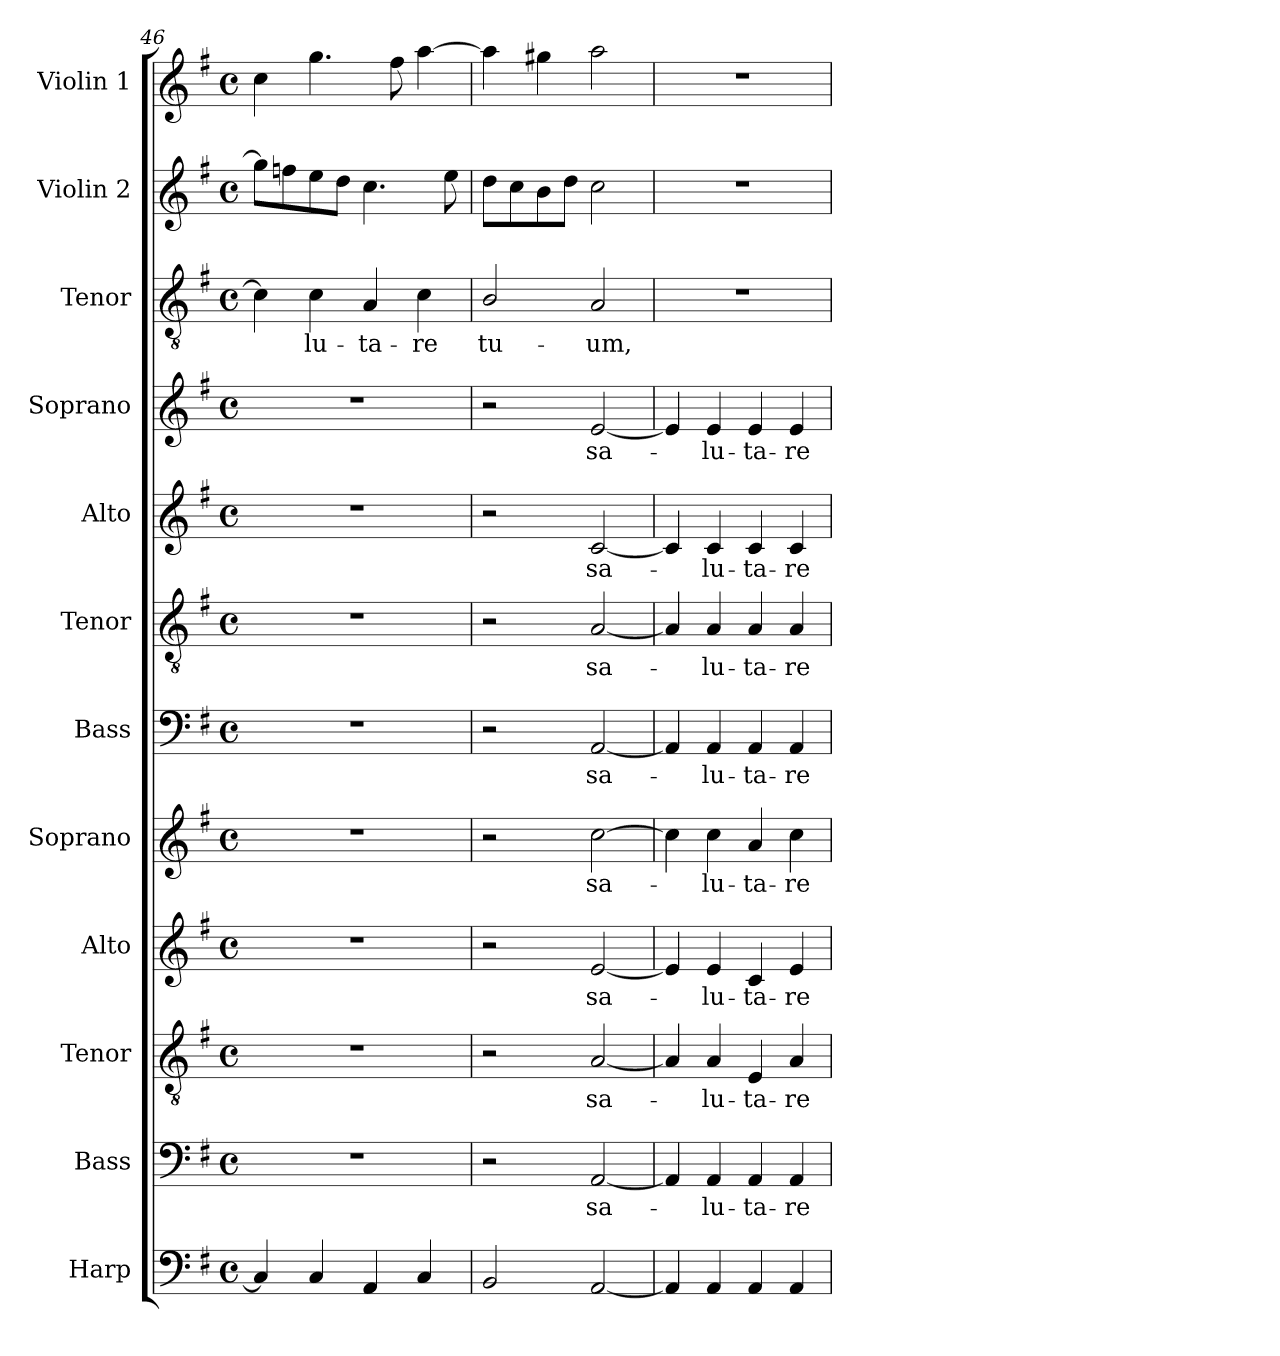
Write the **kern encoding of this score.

**kern	**kern	**text	**kern	**text	**kern	**text	**kern	**text	**kern	**text	**kern	**text	**kern	**text	**kern	**text	**kern	**text	**kern	**kern
*part12	*part11	*part11	*part10	*part10	*part9	*part9	*part8	*part8	*part7	*part7	*part6	*part6	*part5	*part5	*part4	*part4	*part3	*part3	*part2	*part1
*staff12	*staff11	*staff11	*staff10	*staff10	*staff9	*staff9	*staff8	*staff8	*staff7	*staff7	*staff6	*staff6	*staff5	*staff5	*staff4	*staff4	*staff3	*staff3	*staff2	*staff1
*I"Harp	*I"Bass	*	*I"Tenor	*	*I"Alto	*	*I"Soprano	*	*I"Bass	*	*I"Tenor	*	*I"Alto	*	*I"Soprano	*	*I"Tenor	*	*I"Violin 2	*I"Violin 1
*I'Hp.	*I'B.	*	*I'T.	*	*I'A.	*	*I'S.	*	*I'B.	*	*I'T.	*	*I'A.	*	*I'S.	*	*I'T.	*	*I'Vln. 2	*I'Vln. 1
*clefF4	*clefF4	*	*clefGv2	*	*clefG2	*	*clefG2	*	*clefF4	*	*clefGv2	*	*clefG2	*	*clefG2	*	*clefGv2	*	*clefG2	*clefG2
*	*	*	*ITrd7c12	*	*	*	*	*	*	*	*ITrd7c12	*	*	*	*	*	*ITrd7c12	*	*	*
*k[f#]	*k[f#]	*	*k[f#]	*	*k[f#]	*	*k[f#]	*	*k[f#]	*	*k[f#]	*	*k[f#]	*	*k[f#]	*	*k[f#]	*	*k[f#]	*k[f#]
*G:	*G:	*	*G:	*	*G:	*	*G:	*	*G:	*	*G:	*	*G:	*	*G:	*	*G:	*	*G:	*G:
*M4/4	*M4/4	*	*M4/4	*	*M4/4	*	*M4/4	*	*M4/4	*	*M4/4	*	*M4/4	*	*M4/4	*	*M4/4	*	*M4/4	*M4/4
*met(c)	*met(c)	*	*met(c)	*	*met(c)	*	*met(c)	*	*met(c)	*	*met(c)	*	*met(c)	*	*met(c)	*	*met(c)	*	*met(c)	*met(c)
=46	=46	=46	=46	=46	=46	=46	=46	=46	=46	=46	=46	=46	=46	=46	=46	=46	=46	=46	=46	=46
4Ci/]	1r	.	1r	.	1r	.	1r	.	1r	.	1r	.	1r	.	1r	.	4Ci\]	.	8ggi\L]	4cci\
.	.	.	.	.	.	.	.	.	.	.	.	.	.	.	.	.	.	.	8ffi\	.
!	!	!	!	!	!	!	!	!	!	!	!	!	!	!	!	!	!	!LO:LY:b:color=#000000	!	!
4Ci/	.	.	.	.	.	.	.	.	.	.	.	.	.	.	.	.	4Ci\	-lu-	8eei\	4.ggi\
.	.	.	.	.	.	.	.	.	.	.	.	.	.	.	.	.	.	.	8ddi\J	.
!	!	!	!	!	!	!	!	!	!	!	!	!	!	!	!	!	!	!LO:LY:b:color=#000000	!	!
4AAi/	.	.	.	.	.	.	.	.	.	.	.	.	.	.	.	.	4AAi/	-ta-	4.cci\	.
.	.	.	.	.	.	.	.	.	.	.	.	.	.	.	.	.	.	.	.	8ff#i\
!	!	!	!	!	!	!	!	!	!	!	!	!	!	!	!	!	!	!LO:LY:b:color=#000000	!	!
4Ci/	.	.	.	.	.	.	.	.	.	.	.	.	.	.	.	.	4Ci\	-re	.	[>4aai\
.	.	.	.	.	.	.	.	.	.	.	.	.	.	.	.	.	.	.	8eei\	.
!!LO:LB:g=z
=47	=47	=47	=47	=47	=47	=47	=47	=47	=47	=47	=47	=47	=47	=47	=47	=47	=47	=47	=47	=47
!	!	!	!	!	!	!	!	!	!	!	!	!	!	!	!	!	!	!LO:LY:b:color=#000000	!	!
2BBi/	2r	.	2r	.	2r	.	2r	.	2r	.	2r	.	2r	.	2r	.	2BBi/	tu-	8ddi\L	4aai\]
.	.	.	.	.	.	.	.	.	.	.	.	.	.	.	.	.	.	.	8cci\	.
.	.	.	.	.	.	.	.	.	.	.	.	.	.	.	.	.	.	.	8bi\	4gg#Xi\
.	.	.	.	.	.	.	.	.	.	.	.	.	.	.	.	.	.	.	8ddi\J	.
!	!	!LO:LY:b:color=#000000	!	!	!	!	!	!	!	!	!	!	!	!	!	!	!	!	!	!
!	!	!	!	!LO:LY:b:color=#000000	!	!	!	!	!	!	!	!	!	!	!	!	!	!	!	!
!	!	!	!	!	!	!LO:LY:b:color=#000000	!	!	!	!	!	!	!	!	!	!	!	!	!	!
!	!	!	!	!	!	!	!	!LO:LY:b:color=#000000	!	!	!	!	!	!	!	!	!	!	!	!
!	!	!	!	!	!	!	!	!	!	!LO:LY:b:color=#000000	!	!	!	!	!	!	!	!	!	!
!	!	!	!	!	!	!	!	!	!	!	!	!LO:LY:b:color=#000000	!	!	!	!	!	!	!	!
!	!	!	!	!	!	!	!	!	!	!	!	!	!	!LO:LY:b:color=#000000	!	!	!	!	!	!
!	!	!	!	!	!	!	!	!	!	!	!	!	!	!	!	!LO:LY:b:color=#000000	!	!	!	!
!	!	!	!	!	!	!	!	!	!	!	!	!	!	!	!	!	!	!LO:LY:b:color=#000000	!	!
[<2AAi/	[<2AAi/	sa-	[<2AAi/	sa-	[<2ei/	sa-	[>2cci\	sa-	[<2AAi/	sa-	[<2AAi/	sa-	[<2ci/	sa-	[<2ei/	sa-	2AAi/	-um,	2cci\	2aai\
=48	=48	=48	=48	=48	=48	=48	=48	=48	=48	=48	=48	=48	=48	=48	=48	=48	=48	=48	=48	=48
4AAi/]	4AAi/]	.	4AAi/]	.	4ei/]	.	4cci\]	.	4AAi/]	.	4AAi/]	.	4ci/]	.	4ei/]	.	1r	.	1r	1r
!	!	!LO:LY:b:color=#000000	!	!	!	!	!	!	!	!	!	!	!	!	!	!	!	!	!	!
!	!	!	!	!LO:LY:b:color=#000000	!	!	!	!	!	!	!	!	!	!	!	!	!	!	!	!
!	!	!	!	!	!	!LO:LY:b:color=#000000	!	!	!	!	!	!	!	!	!	!	!	!	!	!
!	!	!	!	!	!	!	!	!LO:LY:b:color=#000000	!	!	!	!	!	!	!	!	!	!	!	!
!	!	!	!	!	!	!	!	!	!	!LO:LY:b:color=#000000	!	!	!	!	!	!	!	!	!	!
!	!	!	!	!	!	!	!	!	!	!	!	!LO:LY:b:color=#000000	!	!	!	!	!	!	!	!
!	!	!	!	!	!	!	!	!	!	!	!	!	!	!LO:LY:b:color=#000000	!	!	!	!	!	!
!	!	!	!	!	!	!	!	!	!	!	!	!	!	!	!	!LO:LY:b:color=#000000	!	!	!	!
4AAi/	4AAi/	-lu-	4AAi/	-lu-	4ei/	-lu-	4cci\	-lu-	4AAi/	-lu-	4AAi/	-lu-	4ci/	-lu-	4ei/	-lu-	.	.	.	.
!	!	!LO:LY:b:color=#000000	!	!	!	!	!	!	!	!	!	!	!	!	!	!	!	!	!	!
!	!	!	!	!LO:LY:b:color=#000000	!	!	!	!	!	!	!	!	!	!	!	!	!	!	!	!
!	!	!	!	!	!	!LO:LY:b:color=#000000	!	!	!	!	!	!	!	!	!	!	!	!	!	!
!	!	!	!	!	!	!	!	!LO:LY:b:color=#000000	!	!	!	!	!	!	!	!	!	!	!	!
!	!	!	!	!	!	!	!	!	!	!LO:LY:b:color=#000000	!	!	!	!	!	!	!	!	!	!
!	!	!	!	!	!	!	!	!	!	!	!	!LO:LY:b:color=#000000	!	!	!	!	!	!	!	!
!	!	!	!	!	!	!	!	!	!	!	!	!	!	!LO:LY:b:color=#000000	!	!	!	!	!	!
!	!	!	!	!	!	!	!	!	!	!	!	!	!	!	!	!LO:LY:b:color=#000000	!	!	!	!
4AAi/	4AAi/	-ta-	4EEi/	-ta-	4ci/	-ta-	4ai/	-ta-	4AAi/	-ta-	4AAi/	-ta-	4ci/	-ta-	4ei/	-ta-	.	.	.	.
!	!	!LO:LY:b:color=#000000	!	!	!	!	!	!	!	!	!	!	!	!	!	!	!	!	!	!
!	!	!	!	!LO:LY:b:color=#000000	!	!	!	!	!	!	!	!	!	!	!	!	!	!	!	!
!	!	!	!	!	!	!LO:LY:b:color=#000000	!	!	!	!	!	!	!	!	!	!	!	!	!	!
!	!	!	!	!	!	!	!	!LO:LY:b:color=#000000	!	!	!	!	!	!	!	!	!	!	!	!
!	!	!	!	!	!	!	!	!	!	!LO:LY:b:color=#000000	!	!	!	!	!	!	!	!	!	!
!	!	!	!	!	!	!	!	!	!	!	!	!LO:LY:b:color=#000000	!	!	!	!	!	!	!	!
!	!	!	!	!	!	!	!	!	!	!	!	!	!	!LO:LY:b:color=#000000	!	!	!	!	!	!
!	!	!	!	!	!	!	!	!	!	!	!	!	!	!	!	!LO:LY:b:color=#000000	!	!	!	!
4AAi/	4AAi/	-re	4AAi/	-re	4ei/	-re	4cci\	-re	4AAi/	-re	4AAi/	-re	4ci/	-re	4ei/	-re	.	.	.	.
=	=	=	=	=	=	=	=	=	=	=	=	=	=	=	=	=	=	=	=	=
*-	*-	*-	*-	*-	*-	*-	*-	*-	*-	*-	*-	*-	*-	*-	*-	*-	*-	*-	*-	*-
